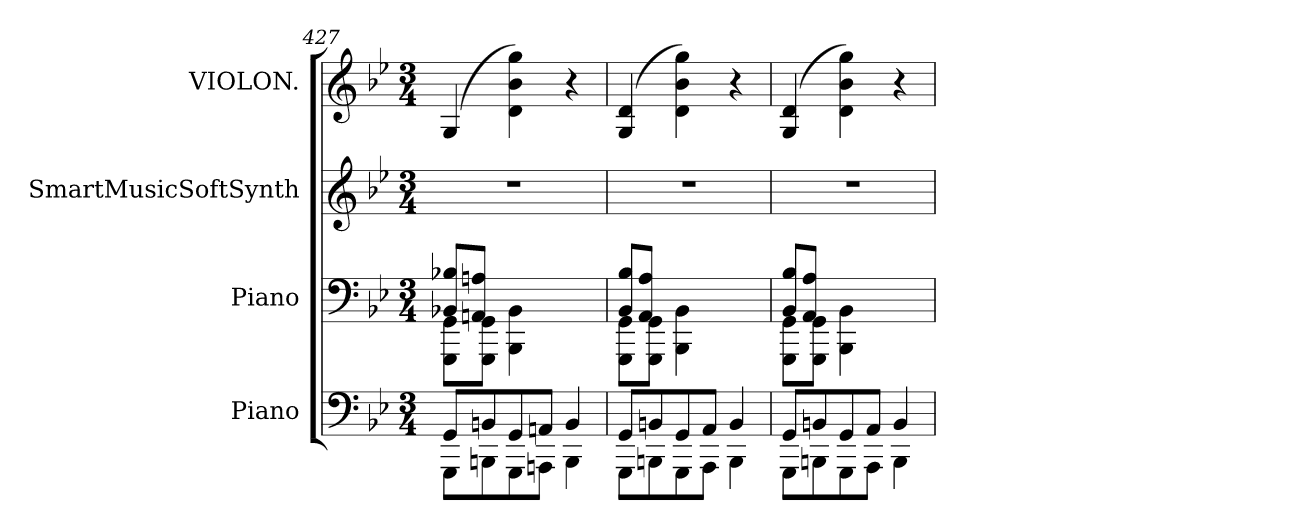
**kern	**kern	**kern	**kern
*part4	*part3	*part2	*part1
*staff4	*staff3	*staff2	*staff1
*I"Piano	*I"Piano	*I"SmartMusicSoftSynth	*I"VIOLON.
*I'P.	*	*	*
*clefF4	*clefF4	*clefG2	*clefG2
*k[b-e-]	*k[b-e-]	*k[b-e-]	*k[b-e-]
*M3/4	*M3/4	*M3/4	*M3/4
=427	=427	=427	=427
*^	*^	*	*
8GG/L	8GGG\L	8GGG\ 8GG\L	8BB-X/ 8B-X/L	2.r	(4G/
8BBn/	8BBBn\	8GGG\ 8GG\J	8AAn/ 8An/J	.	.
8GG/	8GGG\	4BBB-\ 4BB-\	2ryy	.	4d\ 4b-\ 4gg\)
8AAn/J	8AAAn\J	.	.	.	.
4BB/	4BBB\	4ryy	.	.	4r
!!LO:LB:g=z
=428	=428	=428	=428	=428	=428
8GG/L	8GGG\L	8GGG\ 8GG\L	8BB-/ 8B-/L	2.r	(4G/ 4d/
8BBn/	8BBBn\	8GGG\ 8GG\J	8AA/ 8A/J	.	.
8GG/	8GGG\	4BBB-\ 4BB-\	2ryy	.	4d\ 4b-\ 4gg\)
8AA/J	8AAA\J	.	.	.	.
4BB/	4BBB\	4ryy	.	.	4r
=429	=429	=429	=429	=429	=429
8GG/L	8GGG\L	8GGG\ 8GG\L	8BB-/ 8B-/L	2.r	(4G/ 4d/
8BBn/	8BBBn\	8GGG\ 8GG\J	8AA/ 8A/J	.	.
8GG/	8GGG\	4BBB-\ 4BB-\	2ryy	.	4d\ 4b-\ 4gg\)
8AA/J	8AAA\J	.	.	.	.
4BB/	4BBB\	4ryy	.	.	4r
*v	*v	*	*	*	*
*	*v	*v	*	*
=	=	=	=
*-	*-	*-	*-
